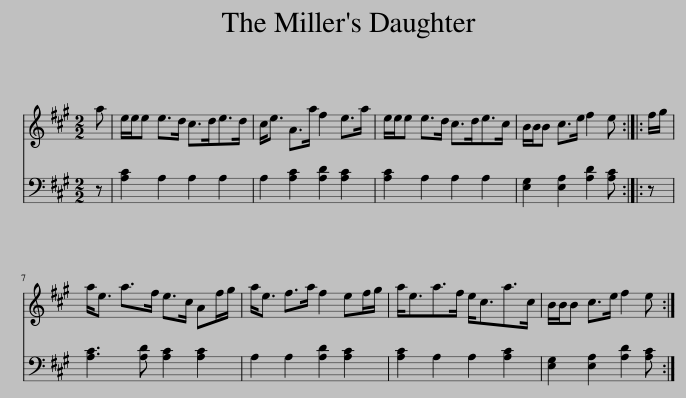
X:1
%%score 1 2
L:1/8
M:2/2
I:linebreak $
K:A
V:1 treble
V:2 bass
V:1
 a | e/e/e e>d c>de>d | c<e A>a f2 e>a | e/e/e e>d c>de>c | B/B/B c>e f2 e :: %5
 f/g/ |$ a<e a>f e>c Af/g/ | a<e f>a f2 ef/g/ | a<ea>f e<ca>c | B/B/B c>e f2 e :| %10
V:2
 z | [A,C]2 A,2 A,2 A,2 | A,2 [A,C]2 [A,D]2 [A,C]2 | [A,C]2 A,2 A,2 A,2 | [E,G,]2 [E,A,]2 [A,D]2 [A,C] :: %5
 z |$ [A,C]3 [A,D] [A,C]2 [A,C]2 | A,2 A,2 [A,D]2 [A,C]2 | [A,C]2 A,2 A,2 [A,C]2 | [E,G,]2 [E,A,]2 [A,D]2 [A,C] :| %10
